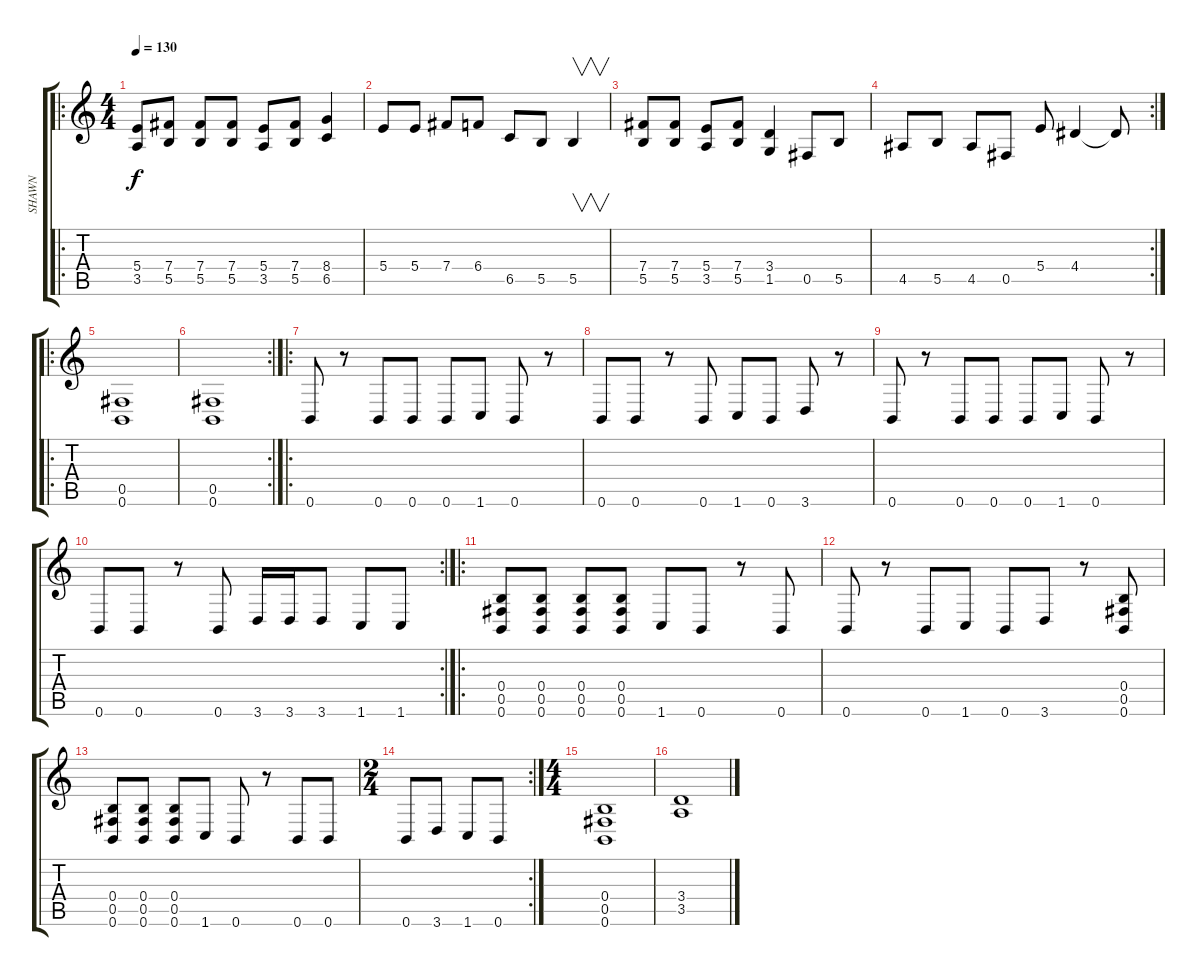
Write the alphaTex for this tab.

\track ("SHAWN" "SHAWN") {instrument electricbassfinger}
\staff {score tabs}
\tuning (Db4 Ab3 E3 B2 Gb2 B1) {hide}
\ro
\ts (4 4)
\tempo 130
\clef g2
\ks c
(5.4 3.5).8{dy f instrument electricbassfinger} (7.4 5.5).8 (7.4 5.5).8 (7.4 5.5).8 (5.4 3.5).8 (7.4 5.5).8 (8.4 6.5).4 |
5.4.8 5.4.8 7.4.8 6.4.8 6.5.8 5.5.8 5.5.4{v} |
(7.4 5.5).8 (7.4 5.5).8 (5.4 3.5).8 (7.4 5.5).8 (3.4 1.5).4 0.5.8 5.5.8 |
\rc 2
4.5.8 5.5.8 4.5.8 0.5.8 5.4.8 4.4.4 4.4{t}.8 |
\ro
(0.5 0.6).1 |
\rc 2
(0.5 0.6).1 |
\ro
0.6.8 r.8 0.6.8 0.6.8 0.6.8 1.6.8 0.6.8 r.8 |
0.6.8 0.6.8 r.8 0.6.8 1.6.8 0.6.8 3.6.8 r.8 |
0.6.8 r.8 0.6.8 0.6.8 0.6.8 1.6.8 0.6.8 r.8 |
\rc 2
0.6.8 0.6.8 r.8 0.6.8 3.6.16 3.6.16 3.6.8 1.6.8 1.6.8 |
\ro
(0.4 0.5 0.6).8 (0.4 0.5 0.6).8 (0.4 0.5 0.6).8 (0.4 0.5 0.6).8 1.6.8 0.6.8 r.8 0.6.8 |
0.6.8 r.8 0.6.8 1.6.8 0.6.8 3.6.8 r.8 (0.4 0.5 0.6).8 |
(0.4 0.5 0.6).8 (0.4 0.5 0.6).8 (0.4 0.5 0.6).8 1.6.8 0.6.8 r.8 0.6.8 0.6.8 |
\rc 2
\ts (2 4)
0.6.8 3.6.8 1.6.8 0.6.8 |
\ts (4 4)
(0.4 0.5 0.6).1 |
(3.4 3.5).1
